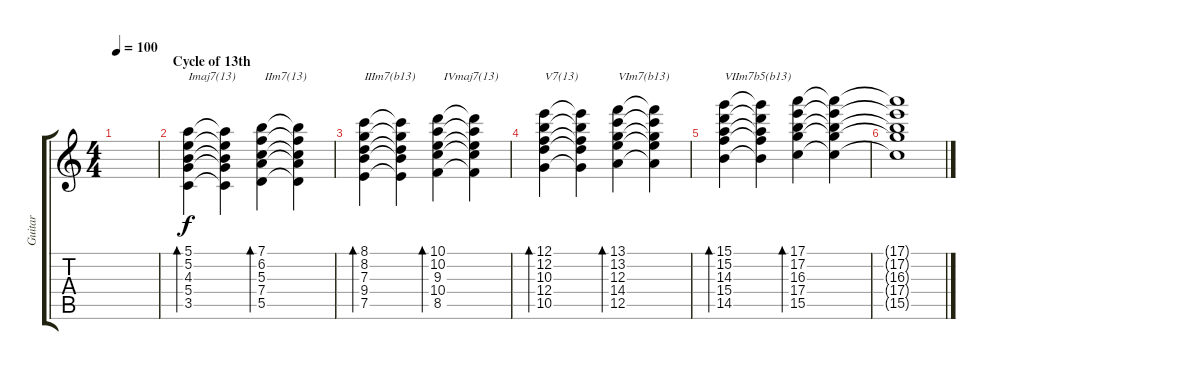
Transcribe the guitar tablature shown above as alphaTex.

\track ("Guitar" "Guitar") {instrument acousticguitarsteel}
\staff {score tabs}
\tuning (E4 B3 G3 D3 A2 E2) {hide}
\ts (4 4)
\tempo 100
\clef g2
\ks c
|
\section ("" "Cycle of 13th")
(5.1 5.2 4.3 5.4 3.5).4{bd 480 txt "Imaj7(13)"} (5.1{t} 5.2{t} 4.3{t} 5.4{t} 3.5{t}).4 (7.1 6.2 5.3 7.4 5.5).4{bd 480 txt " IIm7(13)"} (7.1{t} 6.2{t} 5.3{t} 7.4{t} 5.5{t}).4 |
(8.1 8.2 7.3 9.4 7.5).4{bd 480 txt "IIIm7(b13)"} (8.1{t} 8.2{t} 7.3{t} 9.4{t} 7.5{t}).4 (10.1 10.2 9.3 10.4 8.5).4{bd 480 txt "  IVmaj7(13)"} (10.1{t} 10.2{t} 9.3{t} 10.4{t} 8.5{t}).4 |
(12.1 12.2 10.3 12.4 10.5).4{bd 480 txt "V7(13)"} (12.1{t} 12.2{t} 10.3{t} 12.4{t} 10.5{t}).4 (13.1 13.2 12.3 14.4 12.5).4{bd 480 txt "VIm7(b13)"} (13.1{t} 13.2{t} 12.3{t} 14.4{t} 12.5{t}).4 |
(15.1 15.2 14.3 15.4 14.5).4{bd 480 txt "VIIm7b5(b13)"} (15.1{t} 15.2{t} 14.3{t} 15.4{t} 14.5{t}).4 (17.1 17.2 16.3 17.4 15.5).4{bd 480} (17.1{t} 17.2{t} 16.3{t} 17.4{t} 15.5{t}).4 |
(17.1{t} 17.2{t} 16.3{t} 17.4{t} 15.5{t}).1
